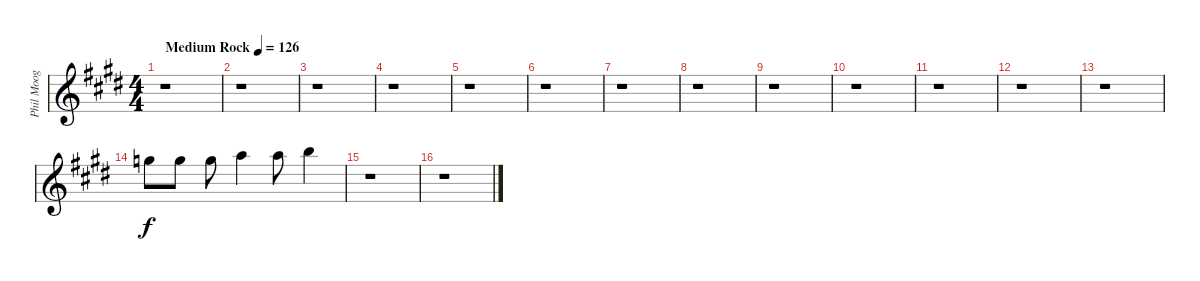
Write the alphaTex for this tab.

\track ("Phil Moog Vocals II" "Phil Moog ") {instrument contrabass}
\staff {score}
\tuning (E4 B3 G3 D3 A2 E2) {hide}
\ts (4 4)
\tempo (126 "Medium Rock")
\clef g2
\ks e
r.1{dy f instrument contrabass} |
r.1 |
r.1 |
r.1 |
r.1 |
r.1 |
r.1 |
r.1 |
r.1 |
r.1 |
r.1 |
r.1 |
r.1 |
8.2.8 8.2.8 8.2.8 10.2.4 10.2.8 7.1.4 |
r.1 |
r.1
